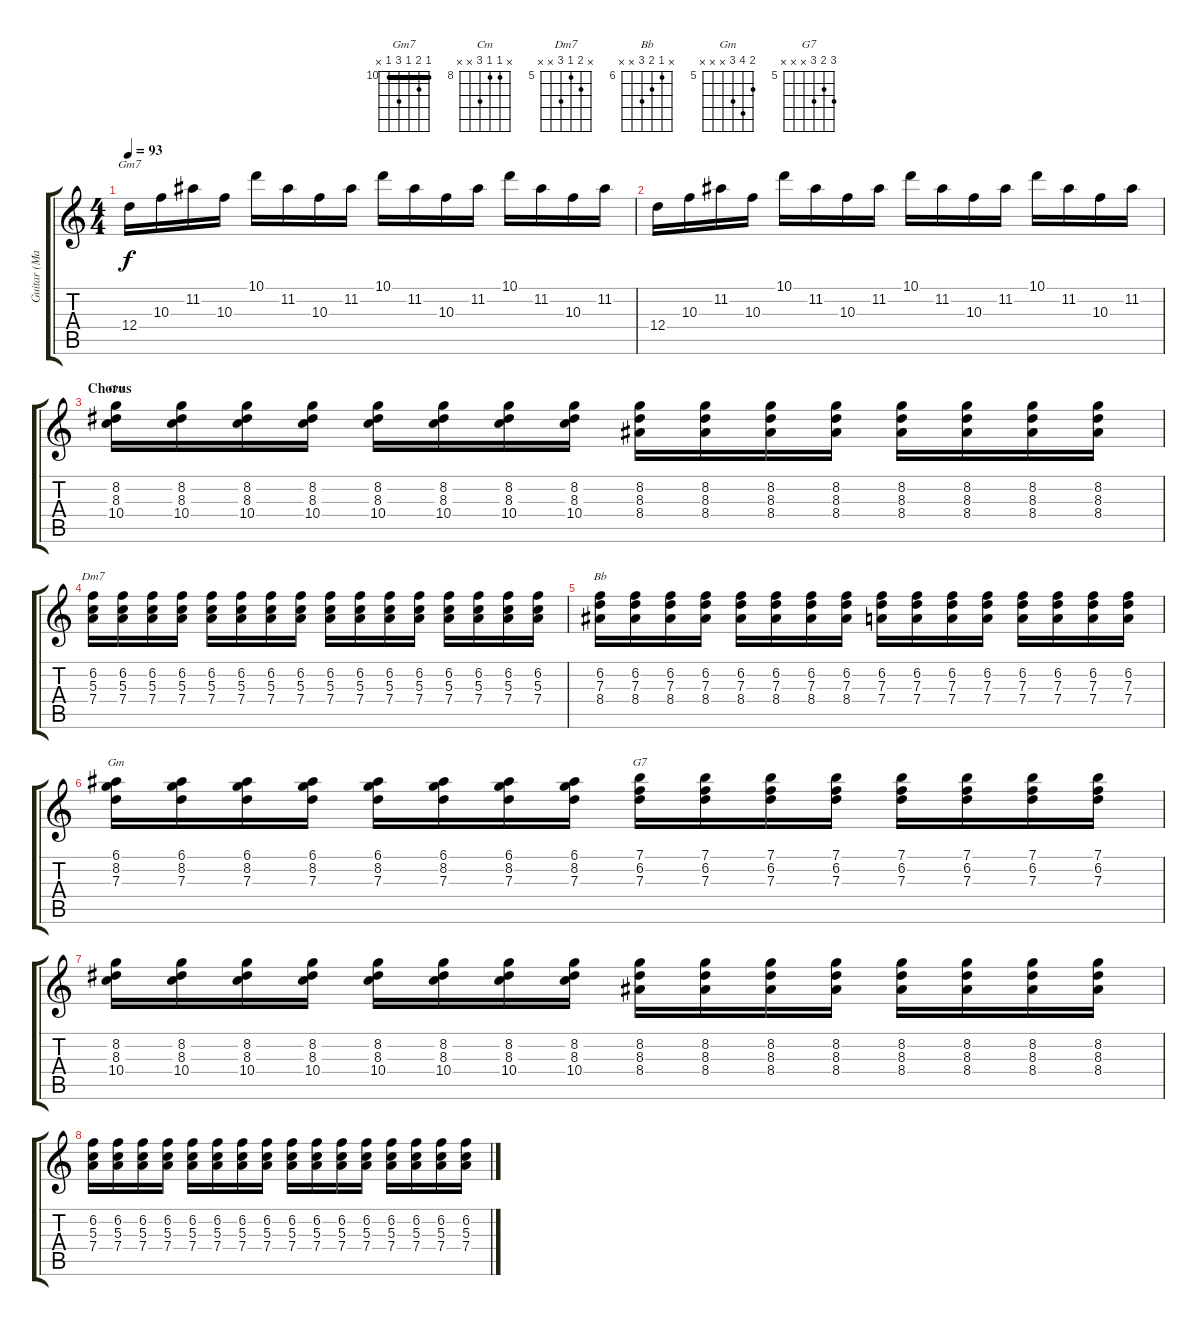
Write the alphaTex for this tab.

\track ("Guitar (Matthew Bellamy)" "Guitar (Ma") {instrument distortionguitar}
\staff {score tabs}
\tuning (E4 B3 G3 D3 A2 E2) {hide}
\chord ("Gm7" 10 11 10 12 10 x) {firstfret 10 barre 10}
\chord ("Cm" x 8 8 10 x x) {firstfret 8}
\chord ("Dm7" x 6 5 7 x x) {firstfret 5}
\chord ("Bb" x 6 7 8 x x) {firstfret 6}
\chord ("Gm" 6 8 7 x x x) {firstfret 5}
\chord ("G7" 7 6 7 x x x) {firstfret 5}
\ts (4 4)
\tempo 93
\clef g2
\ks c
12.4.16{ch "Gm7" dy f} 10.3.16 11.2.16 10.3.16 10.1.16 11.2.16 10.3.16 11.2.16 10.1.16 11.2.16 10.3.16 11.2.16 10.1.16 11.2.16 10.3.16 11.2.16 |
12.4.16 10.3.16 11.2.16 10.3.16 10.1.16 11.2.16 10.3.16 11.2.16 10.1.16 11.2.16 10.3.16 11.2.16 10.1.16 11.2.16 10.3.16 11.2.16 |
\section ("" "Chorus")
(8.2 8.3 10.4).16{ch "Cm"} (8.2 8.3 10.4).16 (8.2 8.3 10.4).16 (8.2 8.3 10.4).16 (8.2 8.3 10.4).16 (8.2 8.3 10.4).16 (8.2 8.3 10.4).16 (8.2 8.3 10.4).16 (8.2 8.3 8.4).16 (8.2 8.3 8.4).16 (8.2 8.3 8.4).16 (8.2 8.3 8.4).16 (8.2 8.3 8.4).16 (8.2 8.3 8.4).16 (8.2 8.3 8.4).16 (8.2 8.3 8.4).16 |
(6.2 5.3 7.4).16{ch "Dm7"} (6.2 5.3 7.4).16 (6.2 5.3 7.4).16 (6.2 5.3 7.4).16 (6.2 5.3 7.4).16 (6.2 5.3 7.4).16 (6.2 5.3 7.4).16 (6.2 5.3 7.4).16 (6.2 5.3 7.4).16 (6.2 5.3 7.4).16 (6.2 5.3 7.4).16 (6.2 5.3 7.4).16 (6.2 5.3 7.4).16 (6.2 5.3 7.4).16 (6.2 5.3 7.4).16 (6.2 5.3 7.4).16 |
(6.2 7.3 8.4).16{ch "Bb"} (6.2 7.3 8.4).16 (6.2 7.3 8.4).16 (6.2 7.3 8.4).16 (6.2 7.3 8.4).16 (6.2 7.3 8.4).16 (6.2 7.3 8.4).16 (6.2 7.3 8.4).16 (6.2 7.3 7.4).16 (6.2 7.3 7.4).16 (6.2 7.3 7.4).16 (6.2 7.3 7.4).16 (6.2 7.3 7.4).16 (6.2 7.3 7.4).16 (6.2 7.3 7.4).16 (6.2 7.3 7.4).16 |
(6.1 8.2 7.3).16{ch "Gm"} (6.1 8.2 7.3).16 (6.1 8.2 7.3).16 (6.1 8.2 7.3).16 (6.1 8.2 7.3).16 (6.1 8.2 7.3).16 (6.1 8.2 7.3).16 (6.1 8.2 7.3).16 (7.1 6.2 7.3).16{ch "G7"} (7.1 6.2 7.3).16 (7.1 6.2 7.3).16 (7.1 6.2 7.3).16 (7.1 6.2 7.3).16 (7.1 6.2 7.3).16 (7.1 6.2 7.3).16 (7.1 6.2 7.3).16 |
(8.2 8.3 10.4).16 (8.2 8.3 10.4).16 (8.2 8.3 10.4).16 (8.2 8.3 10.4).16 (8.2 8.3 10.4).16 (8.2 8.3 10.4).16 (8.2 8.3 10.4).16 (8.2 8.3 10.4).16 (8.2 8.3 8.4).16 (8.2 8.3 8.4).16 (8.2 8.3 8.4).16 (8.2 8.3 8.4).16 (8.2 8.3 8.4).16 (8.2 8.3 8.4).16 (8.2 8.3 8.4).16 (8.2 8.3 8.4).16 |
(6.2 5.3 7.4).16 (6.2 5.3 7.4).16 (6.2 5.3 7.4).16 (6.2 5.3 7.4).16 (6.2 5.3 7.4).16 (6.2 5.3 7.4).16 (6.2 5.3 7.4).16 (6.2 5.3 7.4).16 (6.2 5.3 7.4).16 (6.2 5.3 7.4).16 (6.2 5.3 7.4).16 (6.2 5.3 7.4).16 (6.2 5.3 7.4).16 (6.2 5.3 7.4).16 (6.2 5.3 7.4).16 (6.2 5.3 7.4).16
